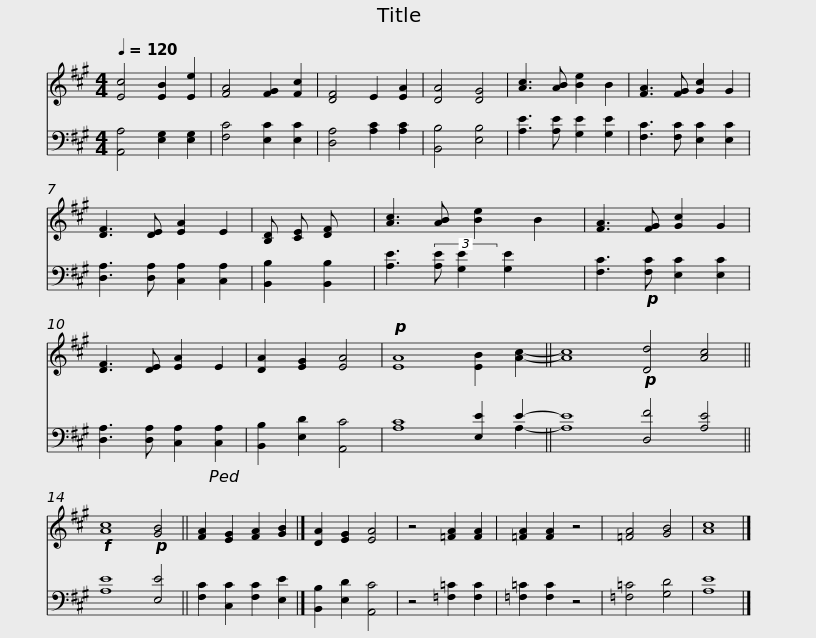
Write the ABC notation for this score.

X:1
%%score ( 1 2 ) ( 3 4 )
L:1/8
Q:1/4=120
M:4/4
I:linebreak $
K:A
V:1 treble
V:2 treble
V:3 bass
V:4 bass
V:1
 [Ec]4 [EB]2 [Ee]2 | [FA]4 [FG]2 [Fc]2 | [DF]4 E2 [EA]2 | [DA]4 [DG]4 |$ [Ac]3 [AB] [Be]2 B2 | %5
 [FA]3 [FG] [Gc]2 G2 | [DF]3 [DE] [EA]2 E2 | [B,D] [CE] [D-F] x |$ [Ac]3 [AB] [Be]2 B2 | [FA]3 [FG] [Gc]2 G2 | %10
 [DF]3 [DE] [EA]2 E2 | [DA]2 [EG]2 [EA]4 |$!p! A8 x4 || x16 || [Ac]8 [GB]4 || %15
 [FA]2 [EG]2 [FA]2 [GB]2 |]$ [DA]2 [EG]2 [EA]4 | z4 [=FA]2 [FA]2 | [=FA]2 [FA]2 z4 | [=FA]4 [GB]4 | %20
 [Ac]8 |] %21
V:2
 x8 | x8 | x8 | x8 |$ x8 | %5
 x8 | x8 | x4 |$ x8 | x8 | %10
 x8 | x8 |$ E8 [EB]2 [Ac]2- || [Ac]8!p! [Dd]4 [Ac]4 || x12 || %15
 x8 |]$ x8 | x8 | x8 | x8 | %20
 x8 |] %21
V:3
 [A,,A,]4 [E,G,]2 [E,G,]2 | [F,C]4 [E,C]2 [E,C]2 | [D,A,]4 [A,C]2 [A,C]2 | [B,,B,]4 [E,B,]4 |$ [A,E]3 [A,E] [G,E]2 [G,E]2 | %5
 [F,C]3 [F,C] [E,C]2 [E,C]2 | [D,A,]3 [D,A,] [C,A,]2 [C,A,]2 | [B,,B,]2 [B,,B,]2 |$ [A,E]3 (3:2:2[A,E] [G,E]2 [G,E]2 x | [F,C]3!p! [F,C] [E,C]2 [E,C]2 | %10
 [D,A,]3 [D,A,] [C,A,]2!ped! [C,A,]2 | [B,,B,]2 [E,D]2 [A,,C]4 |$ [A,C]8 [E,E]2 E2- || E8 [D,F]4 [A,E]4 ||!f! E8!p! [E,E]4 || %15
 [F,C]2 [C,C]2 [F,C]2 [E,E]2 |]$ [B,,B,]2 [E,D]2 [A,,C]4 | z4 [=F,=C]2 [F,C]2 | [=F,=C]2 [F,C]2 z4 | [=F,=C]4 [G,D]4 | %20
 E8 |] %21
V:4
 x8 | x8 | x8 | x8 |$ x8 | %5
 x8 | x8 | x4 |$ x8 | x8 | %10
 x8 | x8 |$ x10 A,2- || A,8 x8 || A,8 x4 || %15
 x8 |]$ x8 | x8 | x8 | x8 | %20
 A,8 |] %21
